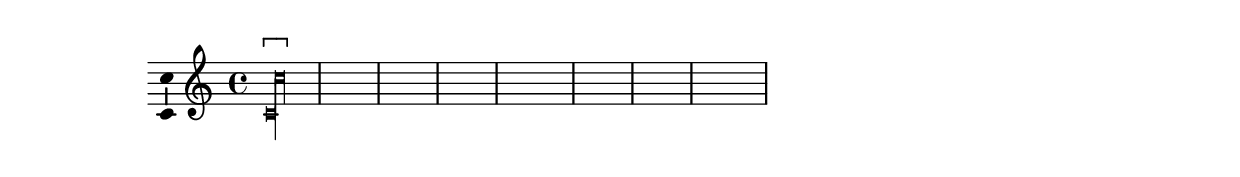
\version "2.16.0"

\header {
  texidoc = "
A @code{\\Voice} should be able to contain both an @code{Ambitus_engraver}
and a @code{Mensural_ligature_engraver} without segfaulting.
  "
}

\new Voice \with  {
  \consists "Ambitus_engraver"
  \consists "Mensural_ligature_engraver"
} {
  \[ c'\longa c''\longa \]
}
